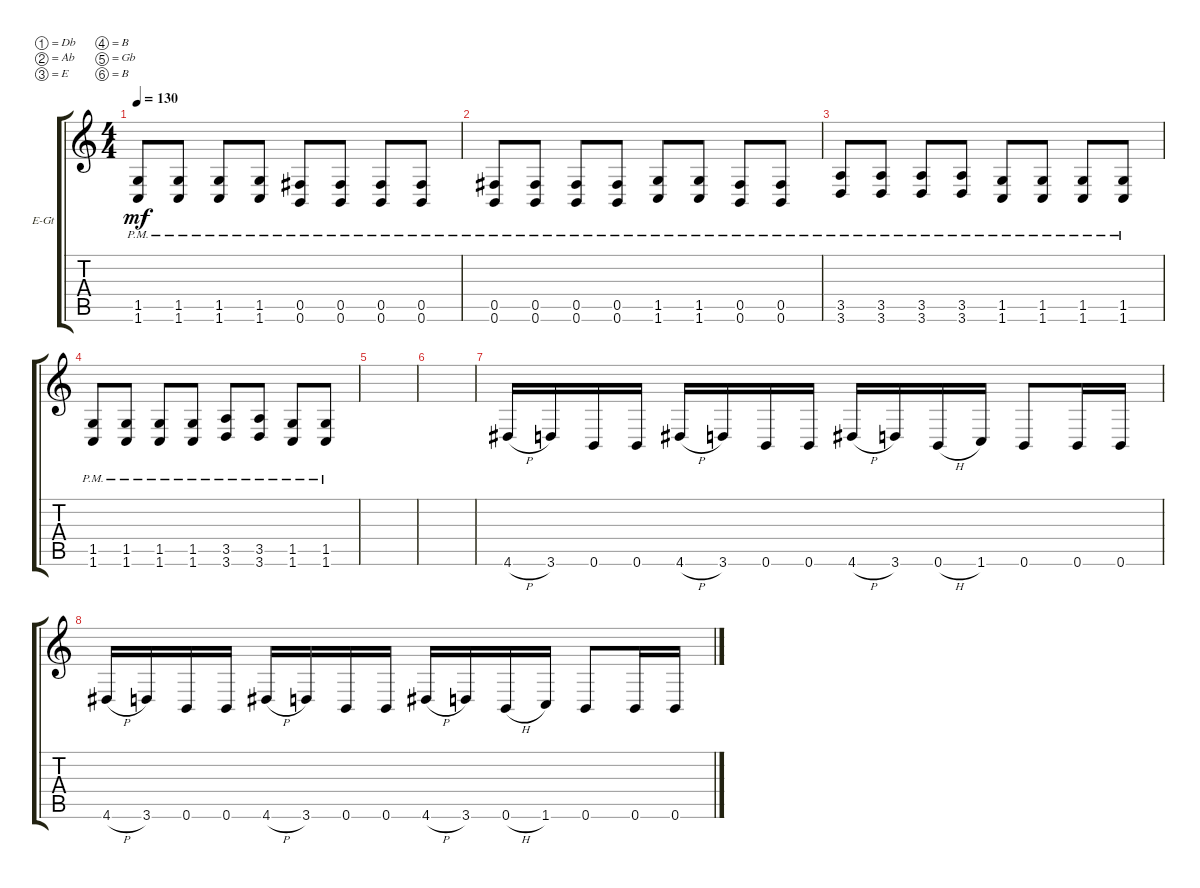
\defaultSystemsLayout 4
\bracketExtendMode groupsimilarinstruments
\firstSystemTrackNameOrientation horizontal
\otherSystemsTrackNameOrientation horizontal
\track ("Electric Guitar" "E-Gt") {instrument distortionguitar}
\staff {score tabs}
\tuning (Db4 Ab3 E3 B2 Gb2 B1)
\ts (4 4)
\tempo 130
\clef g2
\ks c
(1.6{pm} 1.5{pm}).8{dy mf} (1.6{pm} 1.5{pm}).8 (1.6{pm} 1.5{pm}).8 (1.6{pm} 1.5{pm}).8 (0.6{pm} 0.5{pm}).8 (0.6{pm} 0.5{pm}).8 (0.6{pm} 0.5{pm}).8 (0.6{pm} 0.5{pm}).8 |
(0.6{pm} 0.5{pm}).8 (0.6{pm} 0.5{pm}).8 (0.6{pm} 0.5{pm}).8 (0.6{pm} 0.5{pm}).8 (1.6{pm} 1.5{pm}).8 (1.6{pm} 1.5{pm}).8 (0.6{pm} 0.5{pm}).8 (0.6{pm} 0.5{pm}).8 |
(3.6{pm} 3.5{pm}).8 (3.6{pm} 3.5{pm}).8 (3.6{pm} 3.5{pm}).8 (3.6{pm} 3.5{pm}).8 (1.6{pm} 1.5{pm}).8 (1.6{pm} 1.5{pm}).8 (1.6{pm} 1.5{pm}).8 (1.6{pm} 1.5{pm}).8 |
(1.6{pm} 1.5{pm}).8 (1.6{pm} 1.5{pm}).8 (1.6{pm} 1.5{pm}).8 (1.6{pm} 1.5{pm}).8 (3.6{pm} 3.5{pm}).8 (3.6{pm} 3.5{pm}).8 (1.6{pm} 1.5{pm}).8 (1.6{pm} 1.5{pm}).8 |
|
|
4.6{h}.16 3.6.16 0.6.16 0.6.16 4.6{h}.16 3.6.16 0.6.16 0.6.16 4.6{h}.16 3.6.16 0.6{h}.16 1.6.16 0.6.8 0.6.16 0.6.16 |
4.6{h}.16 3.6.16 0.6.16 0.6.16 4.6{h}.16 3.6.16 0.6.16 0.6.16 4.6{h}.16 3.6.16 0.6{h}.16 1.6.16 0.6.8 0.6.16 0.6.16
